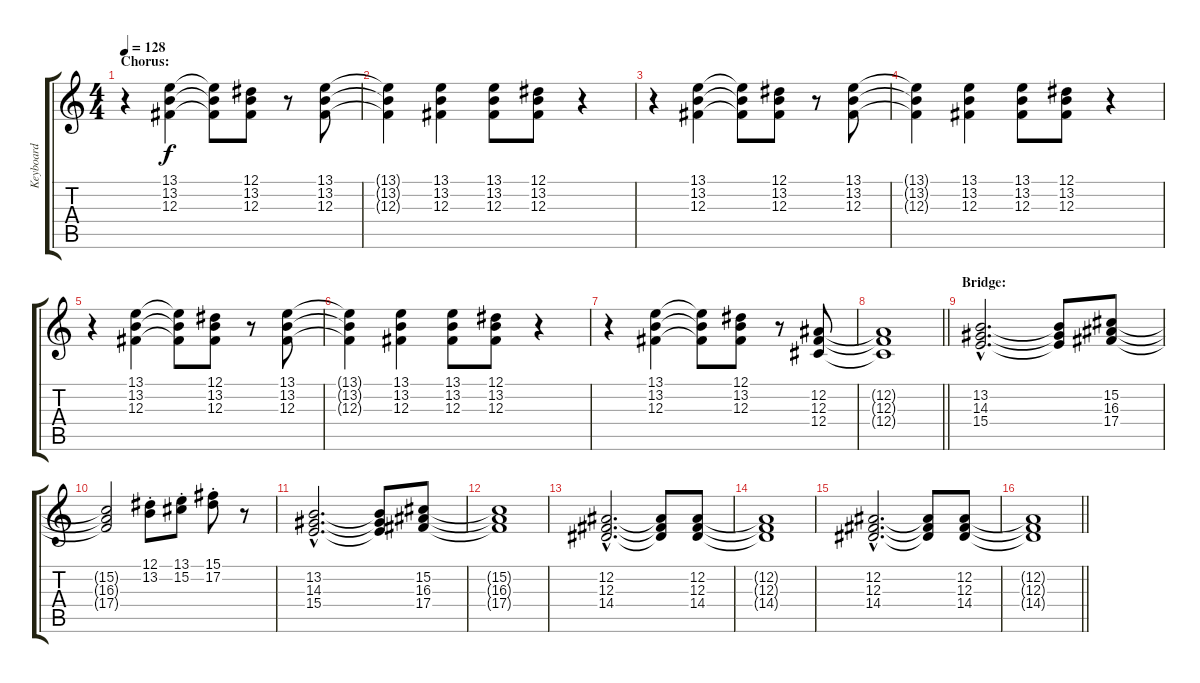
\track ("Keyboard" "Keyboard") {instrument lead2sawtooth}
\staff {score tabs}
\tuning (Eb4 Bb3 Gb3 Db3 Ab2 Db2) {hide}
\ts (4 4)
\section ("" "Chorus:")
\tempo 128
\clef g2
\ks c
r.4{dy f volume 12 instrument lead2sawtooth} (13.1 13.2 12.3).4 (13.1{t} 13.2{t} 12.3{t}).8 (12.1 13.2 12.3).8 r.8 (13.1 13.2 12.3).8 |
(13.1{t} 13.2{t} 12.3{t}).4 (13.1 13.2 12.3).4 (13.1 13.2 12.3).8 (12.1 13.2 12.3).8 r.4 |
r.4 (13.1 13.2 12.3).4 (13.1{t} 13.2{t} 12.3{t}).8 (12.1 13.2 12.3).8 r.8 (13.1 13.2 12.3).8 |
(13.1{t} 13.2{t} 12.3{t}).4 (13.1 13.2 12.3).4 (13.1 13.2 12.3).8 (12.1 13.2 12.3).8 r.4 |
r.4 (13.1 13.2 12.3).4 (13.1{t} 13.2{t} 12.3{t}).8 (12.1 13.2 12.3).8 r.8 (13.1 13.2 12.3).8 |
(13.1{t} 13.2{t} 12.3{t}).4 (13.1 13.2 12.3).4 (13.1 13.2 12.3).8 (12.1 13.2 12.3).8 r.4 |
r.4 (13.1 13.2 12.3).4 (13.1{t} 13.2{t} 12.3{t}).8 (12.1 13.2 12.3).8 r.8 (12.2 12.3 12.4).8 |
\barLineRight lightlight
(12.2{t} 12.3{t} 12.4{t}).1 |
\section ("" "Bridge:")
(13.2{hac} 14.3{hac} 15.4{hac}).2{d volume 12 instrument lead2sawtooth} (13.2{t} 14.3{t} 15.4{t}).8 (15.2 16.3 17.4).8 |
(15.2{t} 16.3{t} 17.4{t}).2 (12.1{st} 13.2{st}).8 (13.1{st} 15.2{st}).8 (15.1{st} 17.2{st}).8 r.8 |
(13.2{hac} 14.3{hac} 15.4{hac}).2{d} (13.2{t} 14.3{t} 15.4{t}).8 (15.2 16.3 17.4).8 |
(15.2{t} 16.3{t} 17.4{t}).1 |
(12.2{hac} 12.3{hac} 14.4{hac}).2{d} (12.2{t} 12.3{t} 14.4{t}).8 (12.2 12.3 14.4).8 |
(12.2{t} 12.3{t} 14.4{t}).1 |
(12.2{hac} 12.3{hac} 14.4{hac}).2{d} (12.2{t} 12.3{t} 14.4{t}).8 (12.2 12.3 14.4).8 |
\barLineRight lightlight
(12.2{t} 12.3{t} 14.4{t}).1
